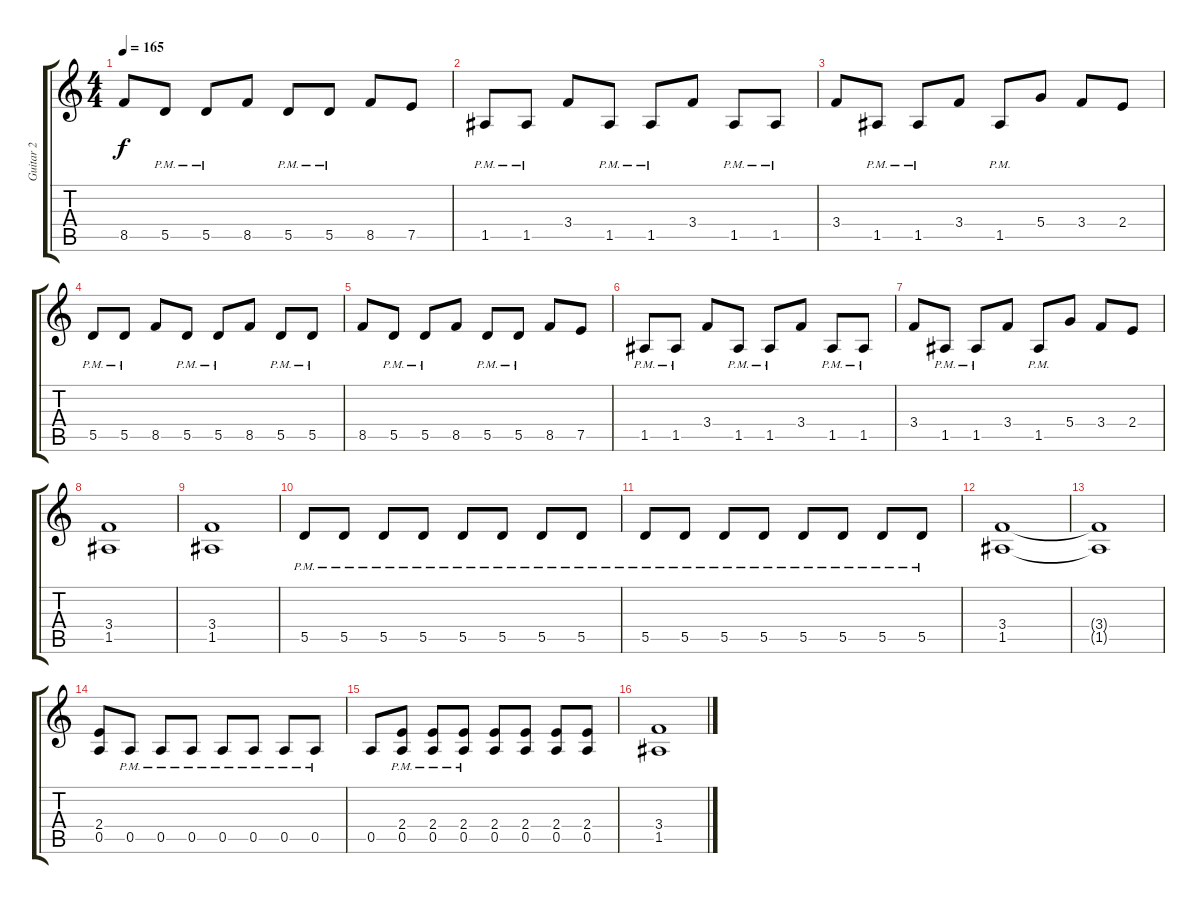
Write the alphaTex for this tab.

\track ("Guitar 2" "Guitar 2") {instrument overdrivenguitar}
\staff {score tabs}
\tuning (E4 B3 G3 D3 A2 E2) {hide}
\ts (4 4)
\tempo 165
\clef g2
\ks c
8.5.8{dy f} 5.5{pm}.8 5.5{pm}.8 8.5.8 5.5{pm}.8 5.5{pm}.8 8.5.8 7.5.8 |
1.5{pm}.8 1.5{pm}.8 3.4.8 1.5{pm}.8 1.5{pm}.8 3.4.8 1.5{pm}.8 1.5{pm}.8 |
3.4.8 1.5{pm}.8 1.5{pm}.8 3.4.8 1.5{pm}.8 5.4.8 3.4.8 2.4.8 |
5.5{pm}.8 5.5{pm}.8 8.5.8 5.5{pm}.8 5.5{pm}.8 8.5.8 5.5{pm}.8 5.5{pm}.8 |
8.5.8 5.5{pm}.8 5.5{pm}.8 8.5.8 5.5{pm}.8 5.5{pm}.8 8.5.8 7.5.8 |
1.5{pm}.8 1.5{pm}.8 3.4.8 1.5{pm}.8 1.5{pm}.8 3.4.8 1.5{pm}.8 1.5{pm}.8 |
3.4.8 1.5{pm}.8 1.5{pm}.8 3.4.8 1.5{pm}.8 5.4.8 3.4.8 2.4.8 |
(3.4 1.5).1 |
(3.4 1.5).1 |
5.5{pm}.8 5.5{pm}.8 5.5{pm}.8 5.5{pm}.8 5.5{pm}.8 5.5{pm}.8 5.5{pm}.8 5.5{pm}.8 |
5.5{pm}.8 5.5{pm}.8 5.5{pm}.8 5.5{pm}.8 5.5{pm}.8 5.5{pm}.8 5.5{pm}.8 5.5{pm}.8 |
(3.4 1.5).1 |
(3.4{t} 1.5{t}).1 |
(2.4 0.5).8 0.5{pm}.8 0.5{pm}.8 0.5{pm}.8 0.5{pm}.8 0.5{pm}.8 0.5{pm}.8 0.5{pm}.8 |
0.5.8 (2.4 0.5{pm}).8 (2.4 0.5{pm}).8 (2.4 0.5{pm}).8 (2.4 0.5).8 (2.4 0.5).8 (2.4 0.5).8 (2.4 0.5).8 |
(3.4 1.5).1
